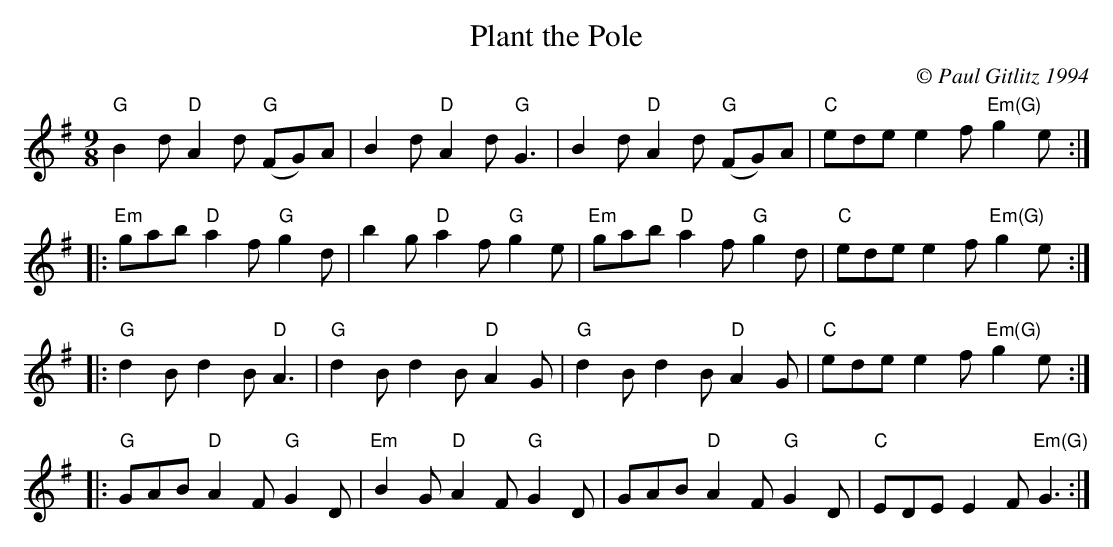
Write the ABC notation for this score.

X:1
T:Plant the Pole
M:9/8
L:1/8
C:© Paul Gitlitz 1994
K:G
"G"B2d "D"A2d "G"(FG)A|B2d "D"A2d "G"G3|B2d "D"A2d "G"(FG)A|"C"edee2f "Em(G)"g2e:|!
|:"Em"gab "D"a2f "G"g2d|b2g "D"a2f "G"g2e|"Em"gab "D"a2f "G"g2d|"C"edee2f "Em(G)"g2e:|!
|:"G"d2Bd2B "D"A3|"G"d2Bd2B "D"A2G|"G"d2Bd2B "D"A2G|"C"edee2f "Em(G)"g2e:|!
|:"G"GAB "D"A2F "G"G2D|"Em"B2G "D"A2F "G"G2D|GAB "D"A2F "G"G2D|"C"EDEE2F "Em(G)"G3:|]
